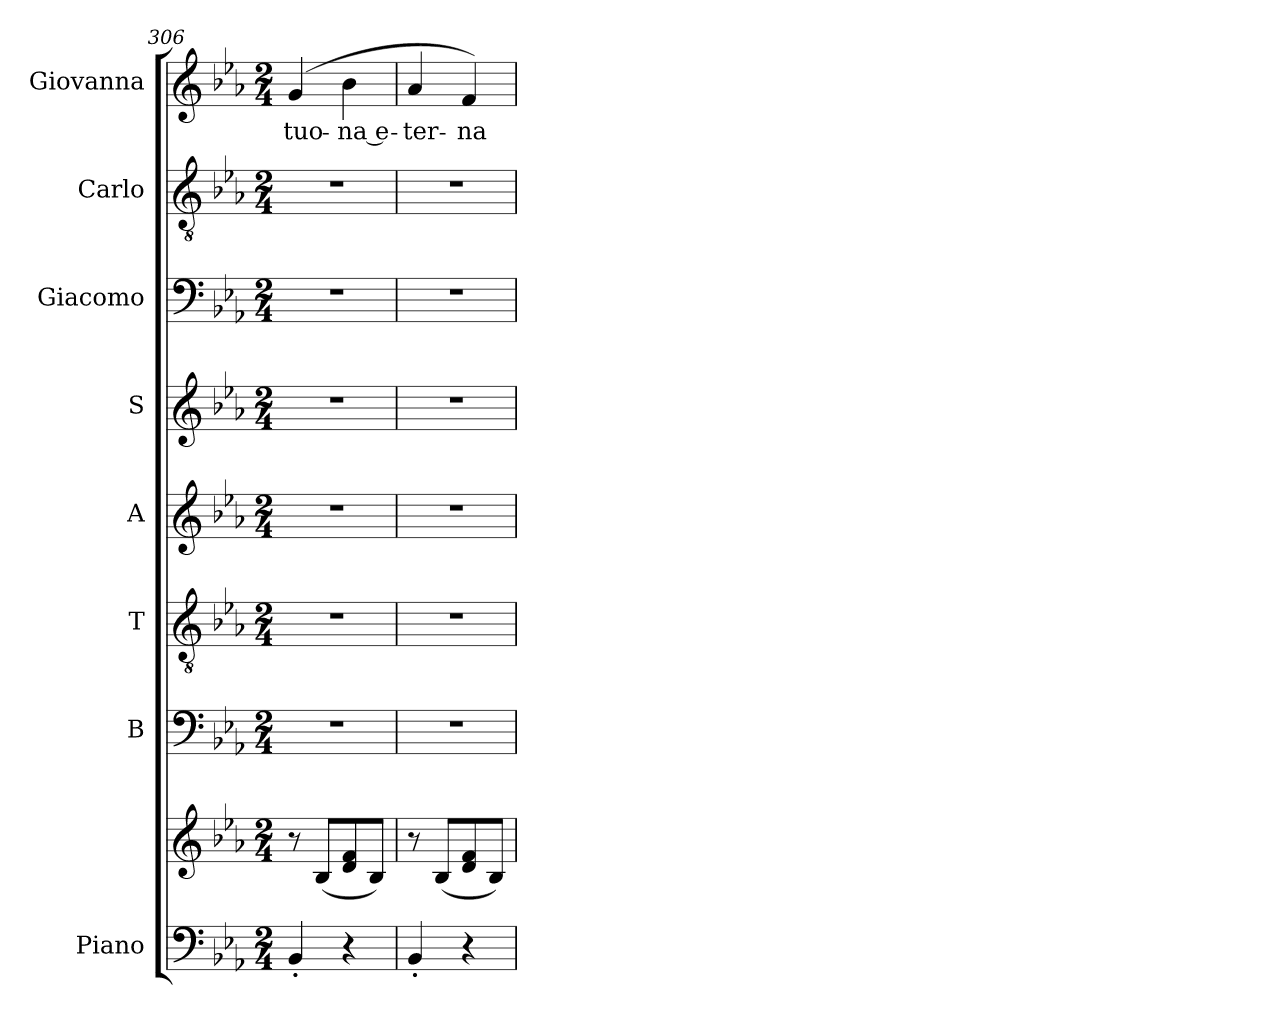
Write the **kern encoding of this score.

**kern	**kern	**kern	**kern	**kern	**kern	**kern	**kern	**kern	**text
*part8	*part8	*part7	*part6	*part5	*part4	*part3	*part2	*part1	*part1
*staff9	*staff8	*staff7	*staff6	*staff5	*staff4	*staff3	*staff2	*staff1	*staff1
*I"Piano	*	*I"B	*I"T	*I"A	*I"S	*I"Giacomo	*I"Carlo	*I"Giovanna	*
*I'Pno	*	*I'B	*I'T	*I'A	*I'S	*	*	*	*
*clefF4	*clefG2	*clefF4	*clefGv2	*clefG2	*clefG2	*clefF4	*clefGv2	*clefG2	*
*k[b-e-a-]	*k[b-e-a-]	*k[b-e-a-]	*k[b-e-a-]	*k[b-e-a-]	*k[b-e-a-]	*k[b-e-a-]	*k[b-e-a-]	*k[b-e-a-]	*
*M2/4	*M2/4	*M2/4	*M2/4	*M2/4	*M2/4	*M2/4	*M2/4	*M2/4	*
=306	=306	=306	=306	=306	=306	=306	=306	=306	=306
!	!	!	!	!	!	!	!	!	!LO:LY:b
4BB-'/	8r	2r	2r	2r	2r	2r	2r	(4g/	tuo-
.	(8B-/L	.	.	.	.	.	.	.	.
!	!	!	!	!	!	!	!	!	!LO:LY:b
4r	8d/ 8f/	.	.	.	.	.	.	4b-\	-na e-
.	8B-/J)	.	.	.	.	.	.	.	.
=307	=307	=307	=307	=307	=307	=307	=307	=307	=307
!	!	!	!	!	!	!	!	!	!LO:LY:b
4BB-'/	8r	2r	2r	2r	2r	2r	2r	4a-/	-ter-
.	(8B-/L	.	.	.	.	.	.	.	.
!	!	!	!	!	!	!	!	!	!LO:LY:b
4r	8d/ 8f/	.	.	.	.	.	.	4f/)	-na
.	8B-/J)	.	.	.	.	.	.	.	.
=	=	=	=	=	=	=	=	=	=
*-	*-	*-	*-	*-	*-	*-	*-	*-	*-
